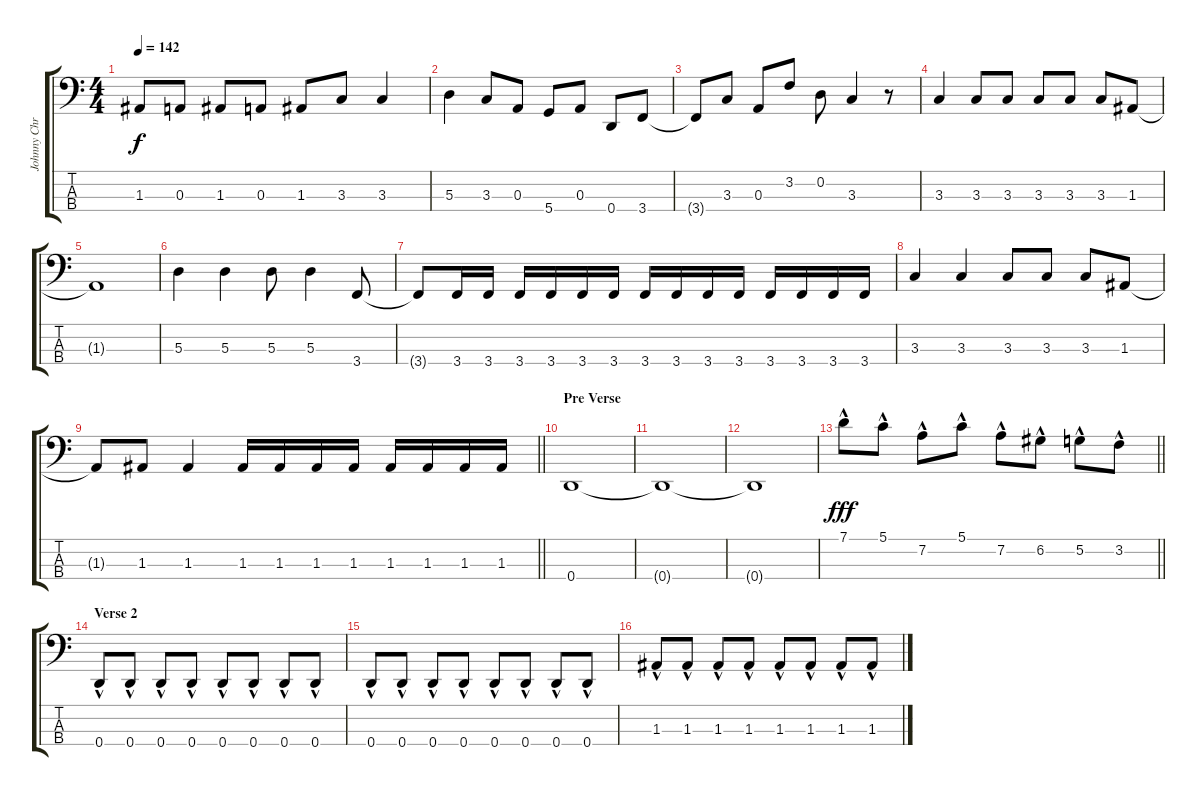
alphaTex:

\track ("Johnny Christ Bass" "Johnny Chr") {instrument electricbasspick}
\staff {score tabs}
\tuning (G2 D2 A1 D1) {hide}
\ts (4 4)
\tempo 142
\clef f4
\ks c
1.3{t}.8{dy f} 0.3.8 1.3.8 0.3.8 1.3.8 3.3.8 3.3.4 |
5.3.4 3.3.8 0.3.8 5.4.8 0.3.8 0.4.8 3.4.8 |
3.4{t}.8 3.3.8 0.3.8 3.2.8 0.2.8 3.3.4 r.8 |
3.3.4 3.3.8 3.3.8 3.3.8 3.3.8 3.3.8 1.3.8 |
1.3{t}.1 |
5.3.4 5.3.4 5.3.8 5.3.4 3.4.8 |
3.4{t}.8 3.4.16 3.4.16 3.4.16 3.4.16 3.4.16 3.4.16 3.4.16 3.4.16 3.4.16 3.4.16 3.4.16 3.4.16 3.4.16 3.4.16 |
3.3.4 3.3.4 3.3.8 3.3.8 3.3.8 1.3.8 |
\barLineRight lightlight
1.3{t}.8 1.3.8 1.3.4 1.3.16 1.3.16 1.3.16 1.3.16 1.3.16 1.3.16 1.3.16 1.3.16 |
\section ("" "Pre Verse")
0.4.1 |
0.4{t}.1 |
0.4{t}.1 |
\barLineRight lightlight
7.1{hac}.8{dy fff} 5.1{hac}.8 7.2{hac}.8 5.1{hac}.8 7.2{hac}.8 6.2{hac}.8 5.2{hac}.8 3.2{hac}.8 |
\section ("" "Verse 2")
0.4{hac}.8 0.4{hac}.8 0.4{hac}.8 0.4{hac}.8 0.4{hac}.8 0.4{hac}.8 0.4{hac}.8 0.4{hac}.8 |
0.4{hac}.8 0.4{hac}.8 0.4{hac}.8 0.4{hac}.8 0.4{hac}.8 0.4{hac}.8 0.4{hac}.8 0.4{hac}.8 |
1.3{hac}.8 1.3{hac}.8 1.3{hac}.8 1.3{hac}.8 1.3{hac}.8 1.3{hac}.8 1.3{hac}.8 1.3{hac}.8
